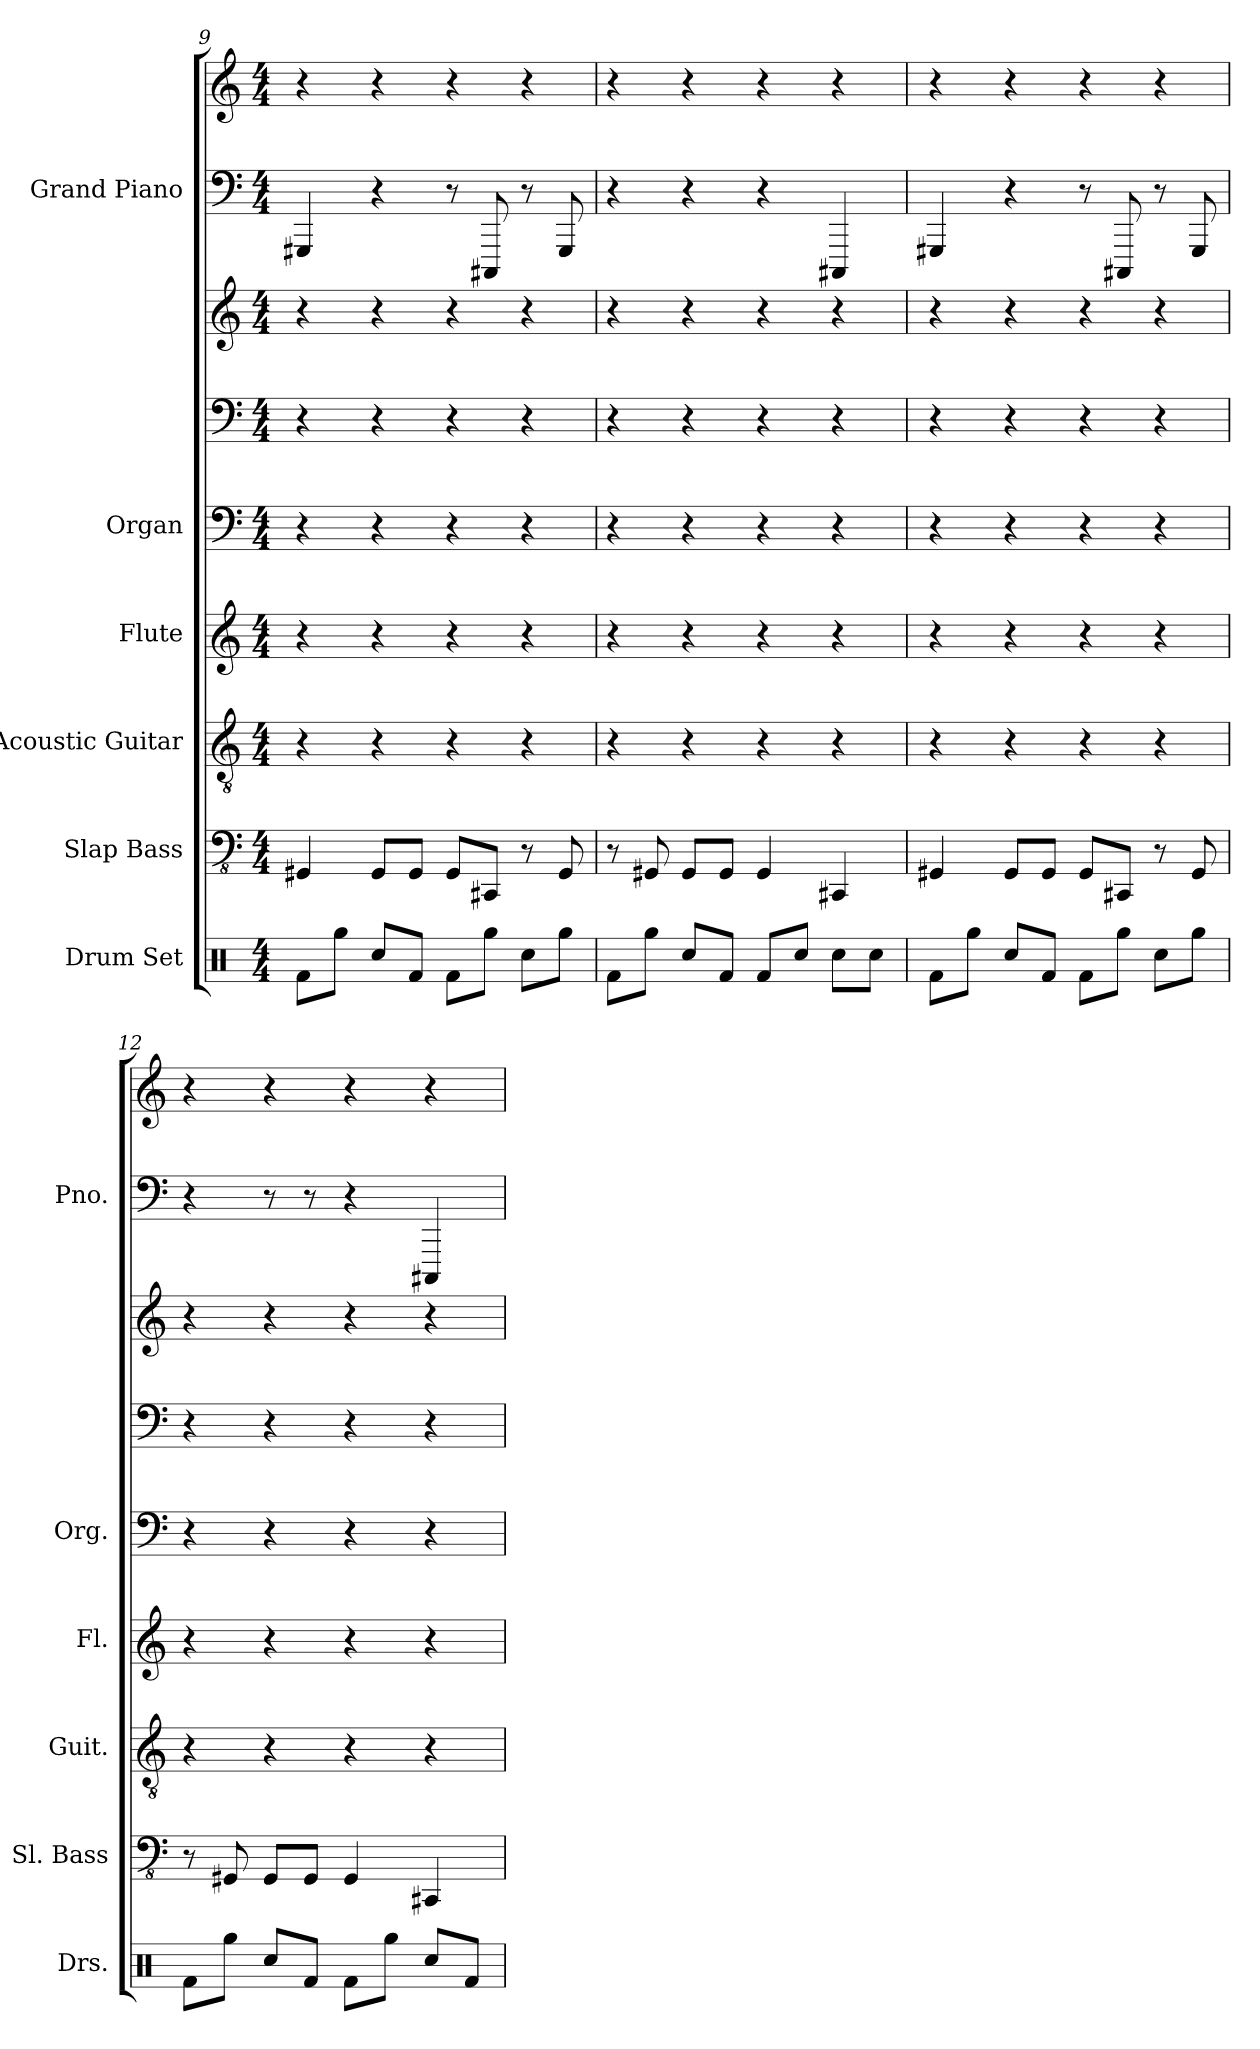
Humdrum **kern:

**kern	**kern	**kern	**kern	**kern	**kern	**kern	**kern	**kern
*part6	*part5	*part4	*part3	*part2	*part2	*part2	*part1	*part1
*staff9	*staff8	*staff7	*staff6	*staff5	*staff4	*staff3	*staff2	*staff1
*I"Drum Set	*I"Slap Bass	*I"Acoustic Guitar	*I"Flute	*I"Organ	*	*	*I"Grand Piano	*
*I'Drs.	*I'Sl. Bass	*I'Guit.	*I'Fl.	*I'Org.	*	*	*I'Pno.	*
*clefX	*clefFv4	*clefGv2	*clefG2	*clefF4	*clefF4	*clefG2	*clefF4	*clefG2
*k[]	*k[]	*k[]	*k[]	*k[]	*k[]	*k[]	*k[]	*k[]
*M4/4	*M4/4	*M4/4	*M4/4	*M4/4	*M4/4	*M4/4	*M4/4	*M4/4
=9	=9	=9	=9	=9	=9	=9	=9	=9
8RfL	4GGG#X	4r	4r	4r	4r	4r	4GGG#X	4r
8RggJ	.	.	.	.	.	.	.	.
8RccL	8GGG#L	4r	4r	4r	4r	4r	4r	4r
8RfJ	8GGG#J	.	.	.	.	.	.	.
8RfL	8GGG#L	4r	4r	4r	4r	4r	8r	4r
8RggJ	8CCC#XJ	.	.	.	.	.	8CCC#X	.
8RccL	8r	4r	4r	4r	4r	4r	8r	4r
8RggJ	8GGG#	.	.	.	.	.	8GGG#	.
=10	=10	=10	=10	=10	=10	=10	=10	=10
8RfL	8r	4r	4r	4r	4r	4r	4r	4r
8RggJ	8GGG#X	.	.	.	.	.	.	.
8RccL	8GGG#L	4r	4r	4r	4r	4r	4r	4r
8RfJ	8GGG#J	.	.	.	.	.	.	.
8RfL	4GGG#	4r	4r	4r	4r	4r	4r	4r
8RccJ	.	.	.	.	.	.	.	.
8RccL	4CCC#X	4r	4r	4r	4r	4r	4CCC#X	4r
8RccJ	.	.	.	.	.	.	.	.
=11	=11	=11	=11	=11	=11	=11	=11	=11
8RfL	4GGG#X	4r	4r	4r	4r	4r	4GGG#X	4r
8RggJ	.	.	.	.	.	.	.	.
8RccL	8GGG#L	4r	4r	4r	4r	4r	4r	4r
8RfJ	8GGG#J	.	.	.	.	.	.	.
8RfL	8GGG#L	4r	4r	4r	4r	4r	8r	4r
8RggJ	8CCC#XJ	.	.	.	.	.	8CCC#X	.
8RccL	8r	4r	4r	4r	4r	4r	8r	4r
8RggJ	8GGG#	.	.	.	.	.	8GGG#	.
=12	=12	=12	=12	=12	=12	=12	=12	=12
8RfL	8r	4r	4r	4r	4r	4r	4r	4r
8RggJ	8GGG#X	.	.	.	.	.	.	.
8RccL	8GGG#L	4r	4r	4r	4r	4r	8r	4r
8RfJ	8GGG#J	.	.	.	.	.	8r	.
8RfL	4GGG#	4r	4r	4r	4r	4r	4r	4r
8RggJ	.	.	.	.	.	.	.	.
8RccL	4CCC#X	4r	4r	4r	4r	4r	4CCC#X	4r
8RfJ	.	.	.	.	.	.	.	.
=	=	=	=	=	=	=	=	=
*-	*-	*-	*-	*-	*-	*-	*-	*-
